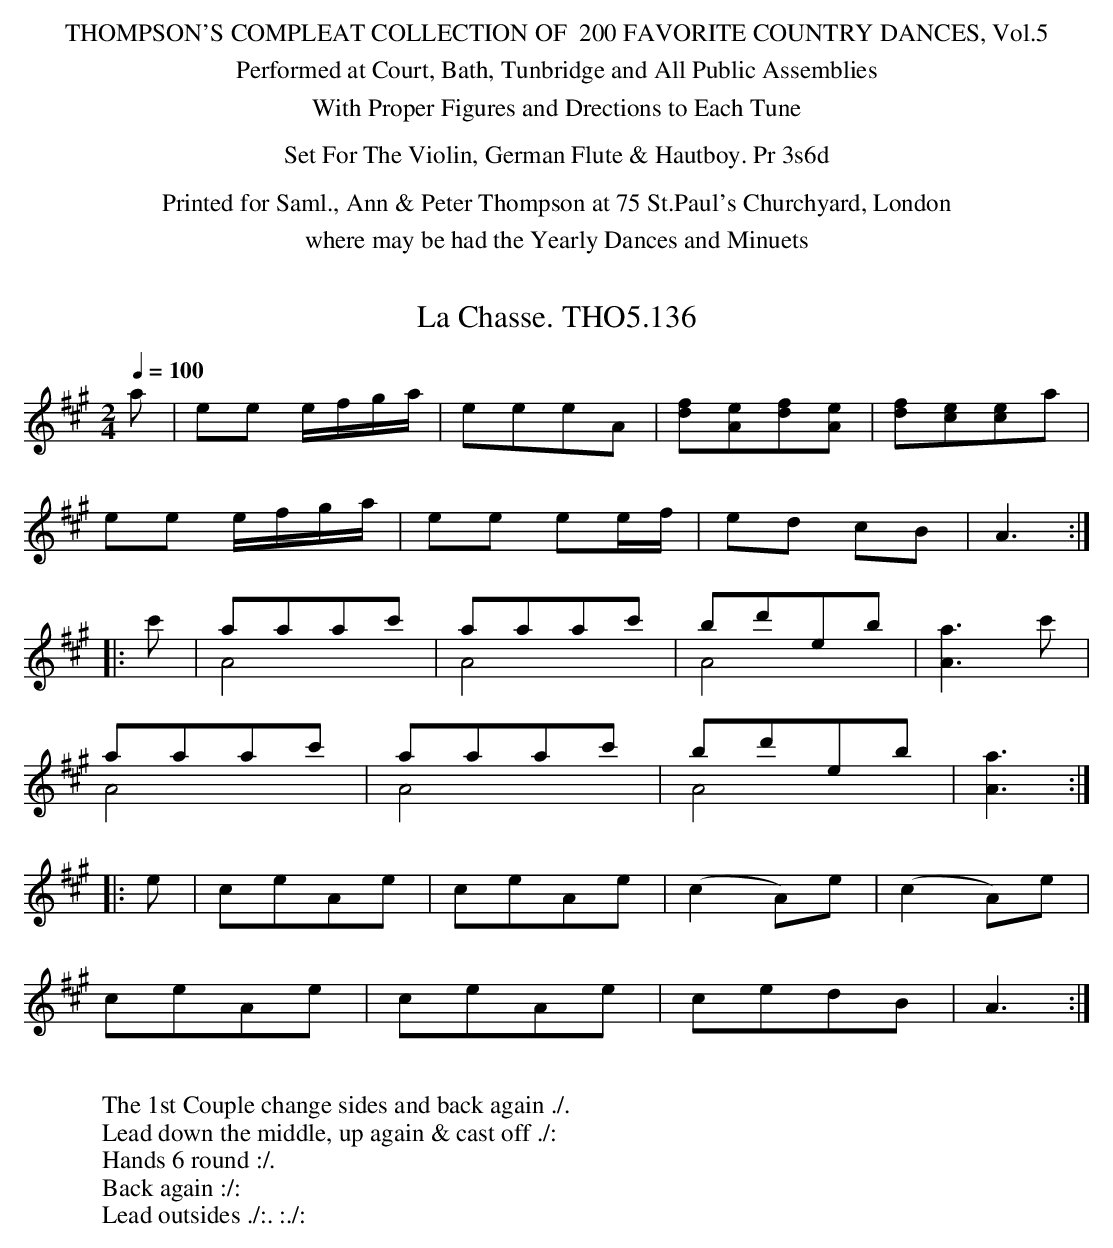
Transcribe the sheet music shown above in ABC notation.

X:1
T:Chasse. THO5.136, La
M:2/4
L:1/8
Q:1/4=100
K:A
a|ee e/f/g/a/|eeeA|[fd][eA][fd][eA]|[fd][ec][ec]a|
ee e/f/g/a/|ee ee/f/|ed cB|A3:|
|:c'|aaac' &A4|aaac' &A4|bd'eb &A4|[a3A3] c'|
aaac' &A4|aaac' &A4|bd'eb &A4|[a3A3]:|
|:e|ceAe|ceAe|(c2-A)e|(c2-A)e|
ceAe|ceAe|cedB|A3:|
W:
W:The 1st Couple change sides and back again ./.
W:Lead down the middle, up again & cast off ./:
W:Hands 6 round :/.
W:Back again :/:
W:Lead outsides ./:. :./:
